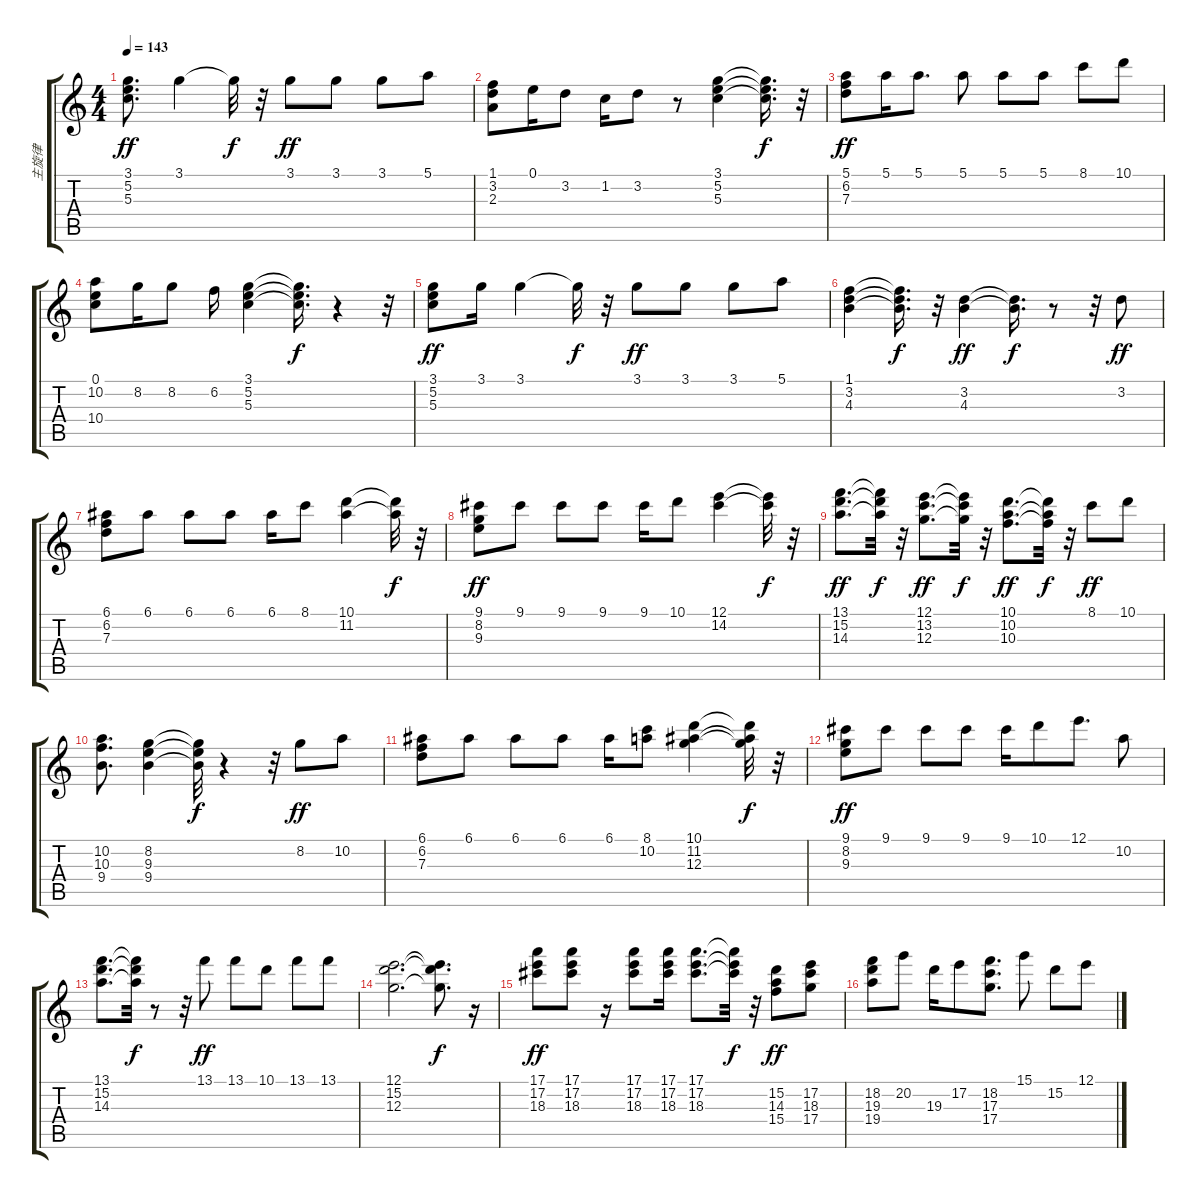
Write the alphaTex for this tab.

\track ("主旋律" "主旋律") {instrument overdrivenguitar}
\staff {score tabs}
\tuning (E4 B3 G3 D3 A2 E2) {hide}
\ts (4 4)
\tempo 143
\clef g2
\ks c
(3.1 5.2 5.3).8{d dy ff} 3.1.4 3.1{t}.32{dy f} r.32 3.1.8{dy ff} 3.1.8 3.1.8 5.1.8 |
(1.1 3.2 2.3).8 0.1.16 3.2.8 1.2.16 3.2.8 r.8 (3.1 5.2 5.3).4 (3.1{t} 5.2{t} 5.3{t}).16{d dy f} r.32 |
(5.1 6.2 7.3).8{dy ff} 5.1.16 5.1.8{d} 5.1.8 5.1.8 5.1.8 8.1.8 10.1.8 |
(0.1 10.2 10.4).8 8.2.16 8.2.8 6.2.16 (3.1 5.2 5.3).4 (3.1{t} 5.2{t} 5.3{t}).16{d dy f} r.4 r.32 |
(3.1 5.2 5.3).8{dy ff} 3.1.16 3.1.4 3.1{t}.32{dy f} r.32 3.1.8{dy ff} 3.1.8 3.1.8 5.1.8 |
(1.1 3.2 4.3).4 (1.1{t} 3.2{t} 4.3{t}).16{d dy f} r.32 (3.2 4.3).4{dy ff} (3.2{t} 4.3{t}).16{d dy f} r.8 r.32 3.2.8{dy ff} |
(6.1 6.2 7.3).8 6.1.8 6.1.8 6.1.8 6.1.16 8.1.8 (10.1 11.2).4 (10.1{t} 11.2{t}).32{dy f} r.32 |
(9.1 8.2 9.3).8{dy ff} 9.1.8 9.1.8 9.1.8 9.1.16 10.1.8 (12.1 14.2).4 (12.1{t} 14.2{t}).32{dy f} r.32 |
(13.1 15.2 14.3).8{d dy ff} (13.1{t} 15.2{t} 14.3{t}).32{dy f} r.32 (12.1 13.2 12.3).8{d dy ff} (12.1{t} 13.2{t} 12.3{t}).32{dy f} r.32 (10.1 10.2 10.3).8{d dy ff} (10.1{t} 10.2{t} 10.3{t}).32{dy f} r.32 8.1.8{dy ff} 10.1.8 |
(10.2 10.3 9.4).8{d} (8.2 9.3 9.4).4 (8.2{t} 9.3{t} 9.4{t}).32{dy f} r.4 r.32 8.2.8{dy ff} 10.2.8 |
(6.1 6.2 7.3).8 6.1.8 6.1.8 6.1.8 6.1.16 (8.1 10.2).8 (10.1 11.2 12.3).4 (10.1{t} 11.2{t} 12.3{t}).32{dy f} r.32 |
(9.1 8.2 9.3).8{dy ff} 9.1.8 9.1.8 9.1.8 9.1.16 10.1.8 12.1.8{d} 10.2.8 |
(13.1 15.2 14.3).8{d} (13.1{t} 15.2{t} 14.3{t}).32{dy f} r.8 r.32 13.1.8{dy ff} 13.1.8 10.1.8 13.1.8 13.1.8 |
(12.1 15.2 12.3).2{d} (12.1{t} 15.2{t} 12.3{t}).8{d dy f} r.16 |
(17.1 17.2 18.3).8{dy ff} (17.1 17.2 18.3).8 r.16 (17.1 17.2 18.3).8 (17.1 17.2 18.3).16 (17.1 17.2 18.3).8{d} (17.1{t} 17.2{t} 18.3{t}).32{dy f} r.32 (15.2 14.3 15.4).8{dy ff} (17.2 18.3 17.4).8 |
(18.2 19.3 19.4).8 20.2.8 19.3.16 17.2.8 (18.2 17.3 17.4).8{d} 15.1.8 15.2.8 12.1.8
